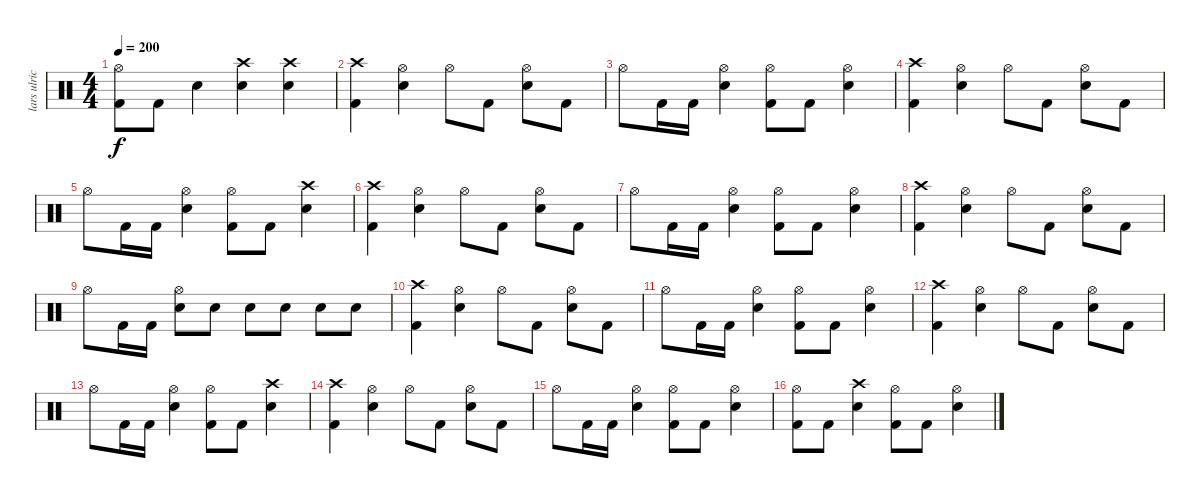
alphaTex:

\track ("lars ulrich" "lars ulric") {instrument percussion}
\staff {score}
\articulation defaults
\ts (4 4)
\tempo 200
\clef neutral
\ks c
("Hi-Hat (open)" "Kick (hit) 2").8{dy f} "Kick (hit) 2".8 "Electric Snare (hit)".4 ("Crash high (hit)" "Electric Snare (hit)").4 ("Crash high (hit)" "Electric Snare (hit)").4 |
("Crash high (hit)" "Kick (hit) 2").4 ("Hi-Hat (open)" "Electric Snare (hit)").4 "Hi-Hat (open)".8 "Kick (hit) 2".8 ("Hi-Hat (open)" "Electric Snare (hit)").8 "Kick (hit) 2".8 |
"Hi-Hat (open)".8 "Kick (hit) 2".16 "Kick (hit) 2".16 ("Hi-Hat (open)" "Electric Snare (hit)").4 ("Hi-Hat (open)" "Kick (hit) 2").8 "Kick (hit) 2".8 ("Hi-Hat (open)" "Electric Snare (hit)").4 |
("Crash high (hit)" "Kick (hit) 2").4 ("Hi-Hat (open)" "Electric Snare (hit)").4 "Hi-Hat (open)".8 "Kick (hit) 2".8 ("Hi-Hat (open)" "Electric Snare (hit)").8 "Kick (hit) 2".8 |
"Hi-Hat (open)".8 "Kick (hit) 2".16 "Kick (hit) 2".16 ("Hi-Hat (open)" "Electric Snare (hit)").4 ("Hi-Hat (open)" "Kick (hit) 2").8 "Kick (hit) 2".8 ("Crash high (hit)" "Electric Snare (hit)").4 |
("Crash high (hit)" "Kick (hit) 2").4 ("Hi-Hat (open)" "Electric Snare (hit)").4 "Hi-Hat (open)".8 "Kick (hit) 2".8 ("Hi-Hat (open)" "Electric Snare (hit)").8 "Kick (hit) 2".8 |
"Hi-Hat (open)".8 "Kick (hit) 2".16 "Kick (hit) 2".16 ("Hi-Hat (open)" "Electric Snare (hit)").4 ("Hi-Hat (open)" "Kick (hit) 2").8 "Kick (hit) 2".8 ("Hi-Hat (open)" "Electric Snare (hit)").4 |
("Crash high (hit)" "Kick (hit) 2").4 ("Hi-Hat (open)" "Electric Snare (hit)").4 "Hi-Hat (open)".8 "Kick (hit) 2".8 ("Hi-Hat (open)" "Electric Snare (hit)").8 "Kick (hit) 2".8 |
"Hi-Hat (open)".8 "Kick (hit) 2".16 "Kick (hit) 2".16 ("Hi-Hat (open)" "Electric Snare (hit)").8 "Electric Snare (hit)".8 "Electric Snare (hit)".8 "Electric Snare (hit)".8 "Electric Snare (hit)".8 "Electric Snare (hit)".8 |
("Crash high (hit)" "Kick (hit) 2").4 ("Hi-Hat (open)" "Electric Snare (hit)").4 "Hi-Hat (open)".8 "Kick (hit) 2".8 ("Hi-Hat (open)" "Electric Snare (hit)").8 "Kick (hit) 2".8 |
"Hi-Hat (open)".8 "Kick (hit) 2".16 "Kick (hit) 2".16 ("Hi-Hat (open)" "Electric Snare (hit)").4 ("Hi-Hat (open)" "Kick (hit) 2").8 "Kick (hit) 2".8 ("Hi-Hat (open)" "Electric Snare (hit)").4 |
("Crash high (hit)" "Kick (hit) 2").4 ("Hi-Hat (open)" "Electric Snare (hit)").4 "Hi-Hat (open)".8 "Kick (hit) 2".8 ("Hi-Hat (open)" "Electric Snare (hit)").8 "Kick (hit) 2".8 |
"Hi-Hat (open)".8 "Kick (hit) 2".16 "Kick (hit) 2".16 ("Hi-Hat (open)" "Electric Snare (hit)").4 ("Hi-Hat (open)" "Kick (hit) 2").8 "Kick (hit) 2".8 ("Crash high (hit)" "Electric Snare (hit)").4 |
("Crash high (hit)" "Kick (hit) 2").4 ("Hi-Hat (open)" "Electric Snare (hit)").4 "Hi-Hat (open)".8 "Kick (hit) 2".8 ("Hi-Hat (open)" "Electric Snare (hit)").8 "Kick (hit) 2".8 |
"Hi-Hat (open)".8 "Kick (hit) 2".16 "Kick (hit) 2".16 ("Hi-Hat (open)" "Electric Snare (hit)").4 ("Hi-Hat (open)" "Kick (hit) 2").8 "Kick (hit) 2".8 ("Hi-Hat (open)" "Electric Snare (hit)").4 |
("Hi-Hat (open)" "Kick (hit) 2").8 "Kick (hit) 2".8 ("Crash high (hit)" "Electric Snare (hit)").4 ("Hi-Hat (open)" "Kick (hit) 2").8 "Kick (hit) 2".8 ("Hi-Hat (open)" "Electric Snare (hit)").4
